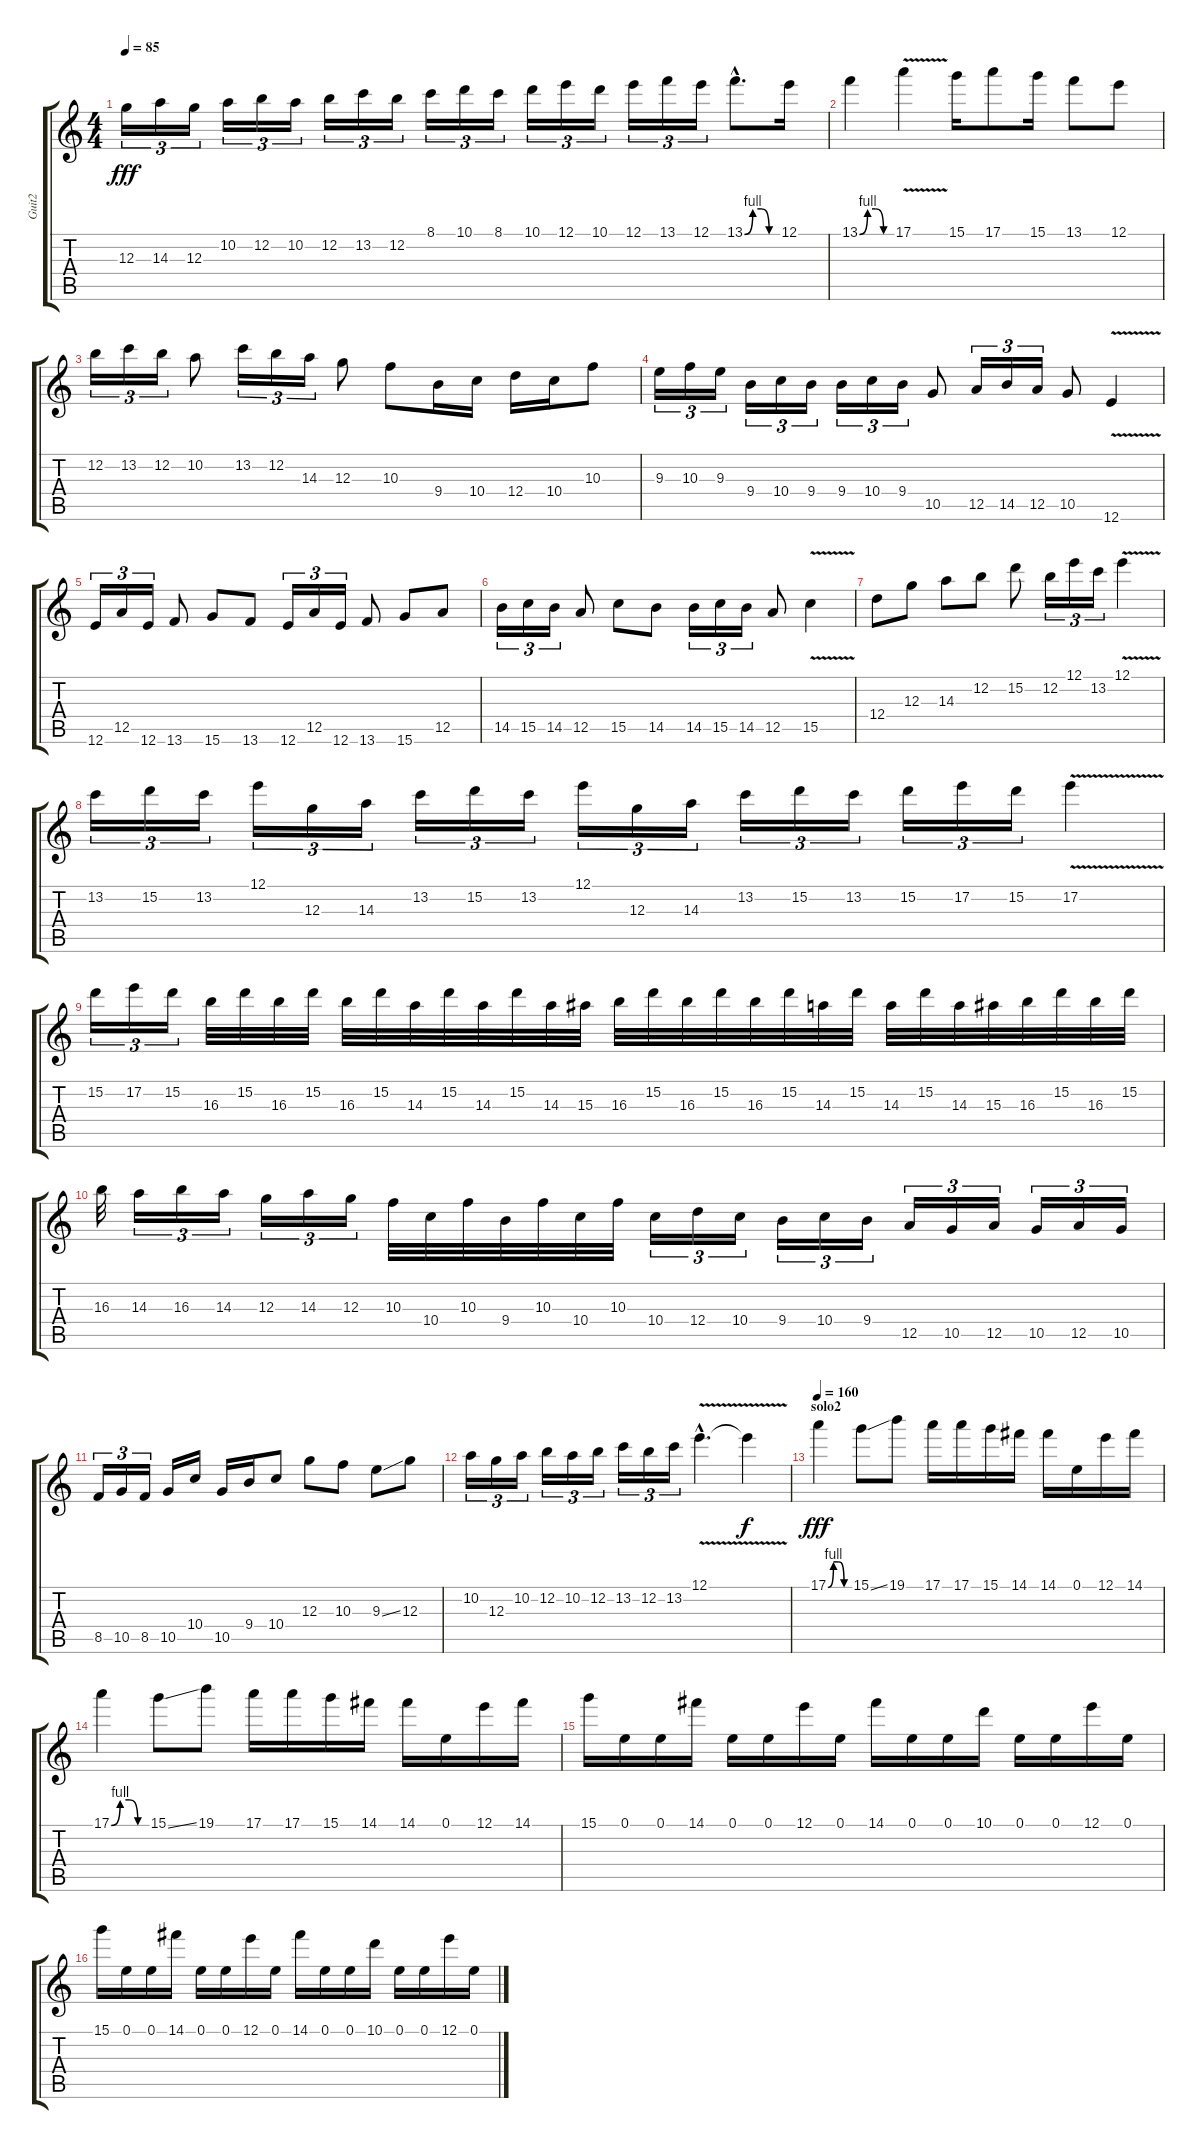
\track ("Guit2" "Guit2") {instrument overdrivenguitar}
\staff {score tabs}
\tuning (E4 B3 G3 D3 A2 E2) {hide}
\ts (4 4)
\tempo 85
\clef g2
\ks c
12.3.16{tu (3 2) dy fff} 14.3.16{tu (3 2)} 12.3.16{tu (3 2)} 10.2.16{tu (3 2)} 12.2.16{tu (3 2)} 10.2.16{tu (3 2)} 12.2.16{tu (3 2)} 13.2.16{tu (3 2)} 12.2.16{tu (3 2)} 8.1.16{tu (3 2)} 10.1.16{tu (3 2)} 8.1.16{tu (3 2)} 10.1.16{tu (3 2)} 12.1.16{tu (3 2)} 10.1.16{tu (3 2)} 12.1.16{tu (3 2)} 13.1.16{tu (3 2)} 12.1.16{tu (3 2)} 13.1{be (custom 0 0 15 4 30 4 45 0 60 0) hac}.8{d} 12.1.16 |
13.1{be (custom 0 0 15 4 30 4 45 0 60 0)}.4 17.1{v}.4 15.1.16 17.1.8 15.1.16 13.1.8 12.1.8 |
12.2.16{tu (3 2)} 13.2.16{tu (3 2)} 12.2.16{tu (3 2)} 10.2.8 13.2.16{tu (3 2)} 12.2.16{tu (3 2)} 14.3.16{tu (3 2)} 12.3.8 10.3.8 9.4.16 10.4.16 12.4.16 10.4.16 10.3.8 |
9.3.16{tu (3 2)} 10.3.16{tu (3 2)} 9.3.16{tu (3 2)} 9.4.16{tu (3 2)} 10.4.16{tu (3 2)} 9.4.16{tu (3 2)} 9.4.16{tu (3 2)} 10.4.16{tu (3 2)} 9.4.16{tu (3 2)} 10.5.8 12.5.16{tu (3 2)} 14.5.16{tu (3 2)} 12.5.16{tu (3 2)} 10.5.8 12.6{v}.4 |
12.6.16{tu (3 2)} 12.5.16{tu (3 2)} 12.6.16{tu (3 2)} 13.6.8 15.6.8 13.6.8 12.6.16{tu (3 2)} 12.5.16{tu (3 2)} 12.6.16{tu (3 2)} 13.6.8 15.6.8 12.5.8 |
14.5.16{tu (3 2)} 15.5.16{tu (3 2)} 14.5.16{tu (3 2)} 12.5.8 15.5.8 14.5.8 14.5.16{tu (3 2)} 15.5.16{tu (3 2)} 14.5.16{tu (3 2)} 12.5.8 15.5{v}.4 |
12.4.8 12.3.8 14.3.8 12.2.8 15.2.8 12.2.16{tu (3 2)} 12.1.16{tu (3 2)} 13.2.16{tu (3 2)} 12.1{v}.4 |
13.2.16{tu (3 2)} 15.2.16{tu (3 2)} 13.2.16{tu (3 2)} 12.1.16{tu (3 2)} 12.3.16{tu (3 2)} 14.3.16{tu (3 2)} 13.2.16{tu (3 2)} 15.2.16{tu (3 2)} 13.2.16{tu (3 2)} 12.1.16{tu (3 2)} 12.3.16{tu (3 2)} 14.3.16{tu (3 2)} 13.2.16{tu (3 2)} 15.2.16{tu (3 2)} 13.2.16{tu (3 2)} 15.2.16{tu (3 2)} 17.2.16{tu (3 2)} 15.2.16{tu (3 2)} 17.2{v}.4 |
15.2.16{tu (3 2)} 17.2.16{tu (3 2)} 15.2.16{tu (3 2)} 16.3.32 15.2.32 16.3.32 15.2.32 16.3.32 15.2.32 14.3.32 15.2.32 14.3.32 15.2.32 14.3.32 15.3.32 16.3.32 15.2.32 16.3.32 15.2.32 16.3.32 15.2.32 14.3.32 15.2.32 14.3.32 15.2.32 14.3.32 15.3.32 16.3.32 15.2.32 16.3.32 15.2.32 |
16.3.32 14.3.16{tu (3 2)} 16.3.16{tu (3 2)} 14.3.16{tu (3 2)} 12.3.16{tu (3 2)} 14.3.16{tu (3 2)} 12.3.16{tu (3 2)} 10.3.32 10.4.32 10.3.32 9.4.32 10.3.32 10.4.32 10.3.32 10.4.16{tu (3 2)} 12.4.16{tu (3 2)} 10.4.16{tu (3 2)} 9.4.16{tu (3 2)} 10.4.16{tu (3 2)} 9.4.16{tu (3 2)} 12.5.16{tu (3 2)} 10.5.16{tu (3 2)} 12.5.16{tu (3 2)} 10.5.16{tu (3 2)} 12.5.16{tu (3 2)} 10.5.16{tu (3 2)} |
8.5.16{tu (3 2)} 10.5.16{tu (3 2)} 8.5.16{tu (3 2)} 10.5.16 10.4.16 10.5.16 9.4.16 10.4.8 12.3.8 10.3.8 9.3{ss}.8 12.3.8 |
10.2.16{tu (3 2)} 12.3.16{tu (3 2)} 10.2.16{tu (3 2)} 12.2.16{tu (3 2)} 10.2.16{tu (3 2)} 12.2.16{tu (3 2)} 13.2.16{tu (3 2)} 12.2.16{tu (3 2)} 13.2.16{tu (3 2)} 12.1{v hac}.4{d} 12.1{t}.4{dy f} |
\section ("" "solo2")
\tempo 160
17.1{be (custom 0 0 15 4 30 4 45 0 60 0)}.4{dy fff} 15.1{ss}.8 19.1.8 17.1.16 17.1.16 15.1.16 14.1.16 14.1.16 0.1.16 12.1.16 14.1.16 |
17.1{be (custom 0 0 15 4 30 4 45 0 60 0)}.4 15.1{ss}.8 19.1.8 17.1.16 17.1.16 15.1.16 14.1.16 14.1.16 0.1.16 12.1.16 14.1.16 |
15.1.16 0.1.16 0.1.16 14.1.16 0.1.16 0.1.16 12.1.16 0.1.16 14.1.16 0.1.16 0.1.16 10.1.16 0.1.16 0.1.16 12.1.16 0.1.16 |
15.1.16 0.1.16 0.1.16 14.1.16 0.1.16 0.1.16 12.1.16 0.1.16 14.1.16 0.1.16 0.1.16 10.1.16 0.1.16 0.1.16 12.1.16 0.1.16
